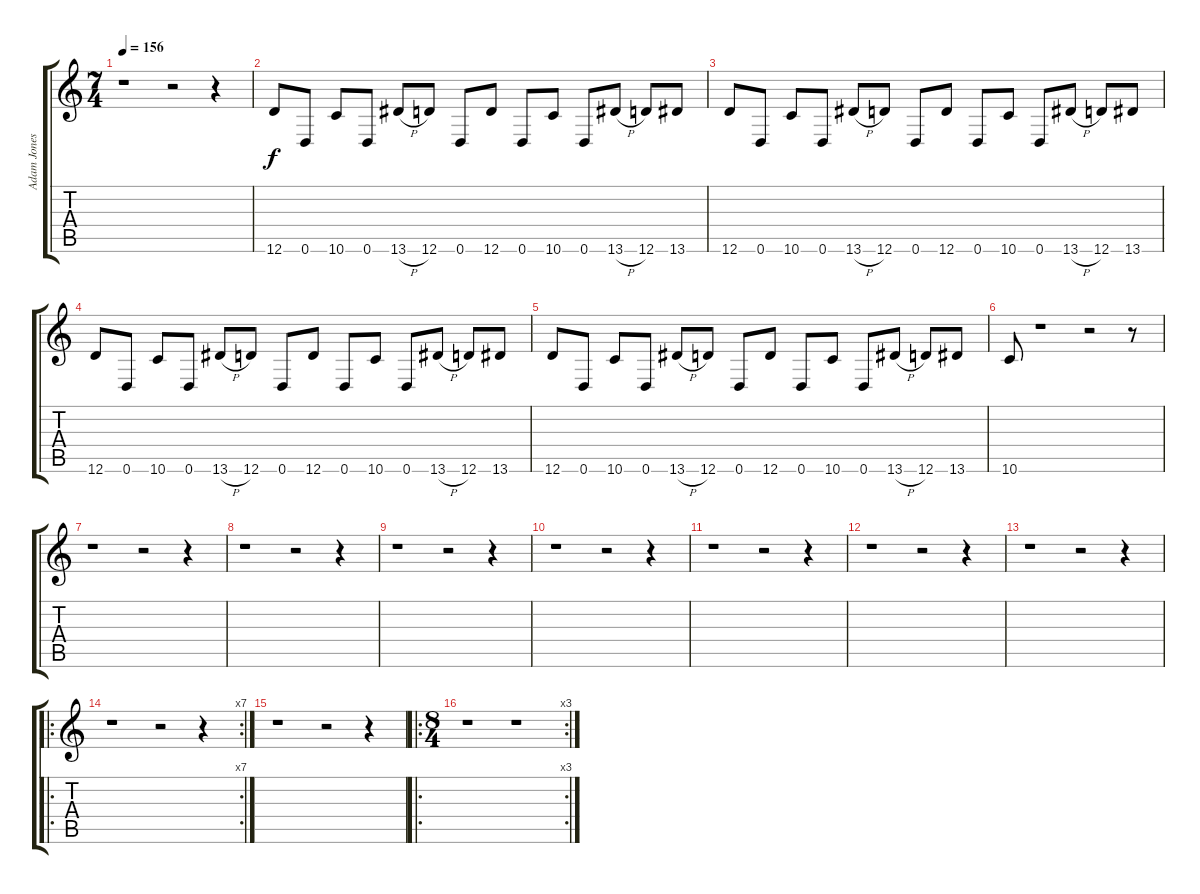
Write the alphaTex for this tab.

\track ("Adam Jones (Muted)" "Adam Jones") {instrument electricguitarmuted}
\staff {score tabs}
\tuning (E4 B3 G3 D3 A2 D2) {hide}
\ts (7 4)
\tempo 156
\clef g2
\ks c
r.1{dy f} r.2 r.4 |
12.6.8 0.6.8 10.6.8 0.6.8 13.6{h}.8 12.6.8 0.6.8 12.6.8 0.6.8 10.6.8 0.6.8 13.6{h}.8 12.6.8 13.6.8 |
12.6.8 0.6.8 10.6.8 0.6.8 13.6{h}.8 12.6.8 0.6.8 12.6.8 0.6.8 10.6.8 0.6.8 13.6{h}.8 12.6.8 13.6.8 |
12.6.8 0.6.8 10.6.8 0.6.8 13.6{h}.8 12.6.8 0.6.8 12.6.8 0.6.8 10.6.8 0.6.8 13.6{h}.8 12.6.8 13.6.8 |
12.6.8 0.6.8 10.6.8 0.6.8 13.6{h}.8 12.6.8 0.6.8 12.6.8 0.6.8 10.6.8 0.6.8 13.6{h}.8 12.6.8 13.6.8 |
10.6.8 r.1 r.2 r.8 |
r.1 r.2 r.4 |
r.1 r.2 r.4 |
r.1 r.2 r.4 |
r.1 r.2 r.4 |
r.1 r.2 r.4 |
r.1 r.2 r.4 |
r.1 r.2 r.4 |
\ro
\rc 7
r.1 r.2 r.4 |
r.1 r.2 r.4 |
\ro
\rc 3
\ts (8 4)
r.1 r.1
